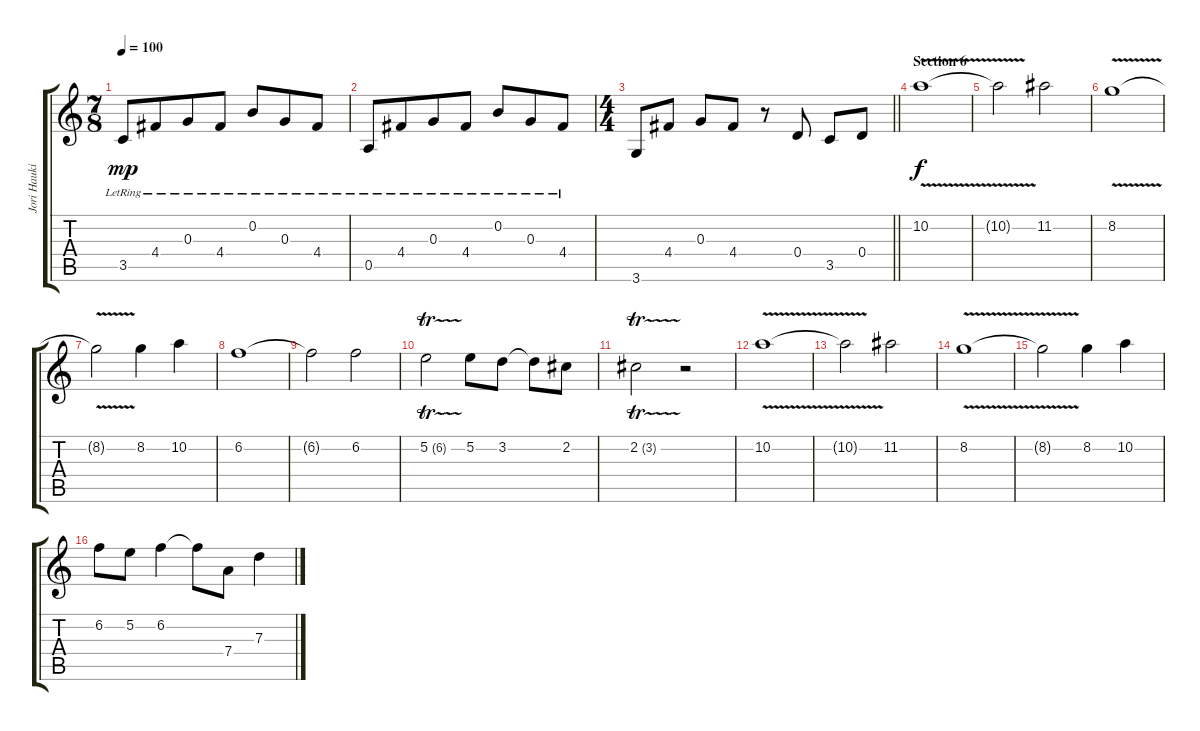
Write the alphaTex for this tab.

\track ("Jori Haukio (lead guitar) " "Jori Hauki") {instrument overdrivenguitar}
\staff {score tabs}
\tuning (E4 B3 G3 D3 A2 E2) {hide}
\ts (7 8)
\tempo 100
\clef g2
\ks aminor
3.5{lr}.8{dy mp} 4.4{lr}.8 0.3{lr}.8 4.4{lr}.8 0.2{lr}.8 0.3{lr}.8 4.4{lr}.8 |
0.5{lr}.8 4.4{lr}.8 0.3{lr}.8 4.4{lr}.8 0.2{lr}.8 0.3{lr}.8 4.4{lr}.8 |
\ts (4 4)
\barLineRight lightlight
3.6.8 4.4.8 0.3.8 4.4.8 r.8 0.4.8 3.5.8 0.4.8 |
\section ("" "Section 6")
10.2{v}.1{dy f} |
10.2{t}.2 11.2.2 |
8.2{v}.1 |
8.2{t}.2 8.2.4 10.2.4 |
6.2.1 |
6.2{t}.2 6.2.2 |
5.2{tr (6 32)}.2 5.2.8 3.2.8 3.2{t}.8 2.2.8 |
2.2{tr (3 32)}.2 r.2 |
10.2{v}.1 |
10.2{t}.2 11.2.2 |
8.2{v}.1 |
8.2{t}.2 8.2.4 10.2.4 |
6.2.8 5.2.8 6.2.4 6.2{t}.8 7.4.8 7.3.4
